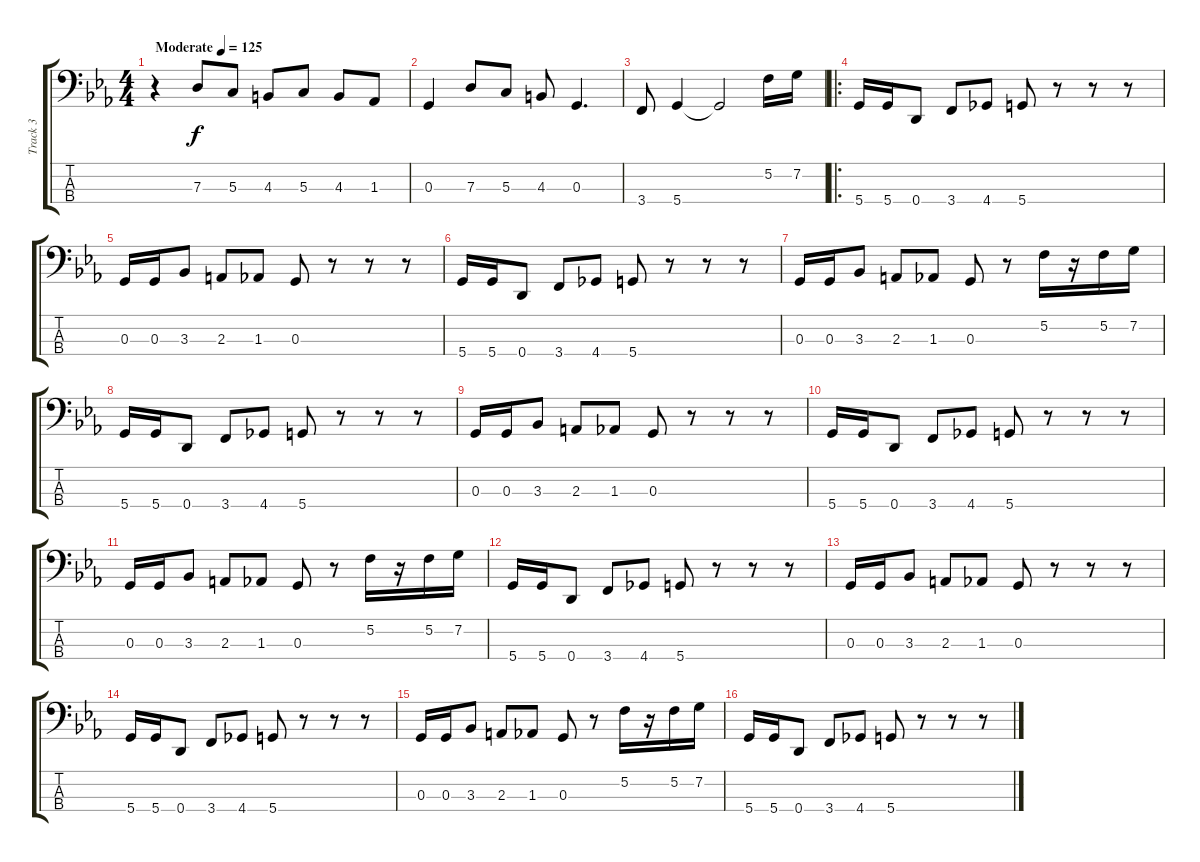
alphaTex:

\track ("Track 3" "Track 3") {instrument electricbasspick bank 255}
\staff {score tabs}
\tuning (F2 C2 G1 D1) {hide}
\ts (4 4)
\tempo (125 "Moderate")
\clef f4
\ks cminor
r.4{dy f volume 13 instrument fretlessbass} 7.3.8 5.3.8 4.3.8 5.3.8 4.3.8 1.3.8 |
0.3.4 7.3.8 5.3.8 4.3.8 0.3.4{d} |
3.4.8 5.4.4 5.4{t}.2 5.2.16{volume 16 instrument electricbasspick} 7.2.16 |
\ro
5.4.16 5.4.16 0.4.8 3.4.8 4.4.8 5.4.8 r.8 r.8 r.8 |
0.3.16 0.3.16 3.3.8 2.3.8 1.3.8 0.3.8 r.8 r.8 r.8 |
5.4.16 5.4.16 0.4.8 3.4.8 4.4.8 5.4.8 r.8 r.8 r.8 |
0.3.16 0.3.16 3.3.8 2.3.8 1.3.8 0.3.8 r.8 5.2.16 r.16 5.2.16 7.2.16 |
5.4.16 5.4.16 0.4.8 3.4.8 4.4.8 5.4.8 r.8 r.8 r.8 |
0.3.16 0.3.16 3.3.8 2.3.8 1.3.8 0.3.8 r.8 r.8 r.8 |
5.4.16 5.4.16 0.4.8 3.4.8 4.4.8 5.4.8 r.8 r.8 r.8 |
0.3.16 0.3.16 3.3.8 2.3.8 1.3.8 0.3.8 r.8 5.2.16 r.16 5.2.16 7.2.16 |
5.4.16 5.4.16 0.4.8 3.4.8 4.4.8 5.4.8 r.8 r.8 r.8 |
0.3.16 0.3.16 3.3.8 2.3.8 1.3.8 0.3.8 r.8 r.8 r.8 |
5.4.16 5.4.16 0.4.8 3.4.8 4.4.8 5.4.8 r.8 r.8 r.8 |
0.3.16 0.3.16 3.3.8 2.3.8 1.3.8 0.3.8 r.8 5.2.16 r.16 5.2.16 7.2.16 |
5.4.16 5.4.16 0.4.8 3.4.8 4.4.8 5.4.8 r.8 r.8 r.8
